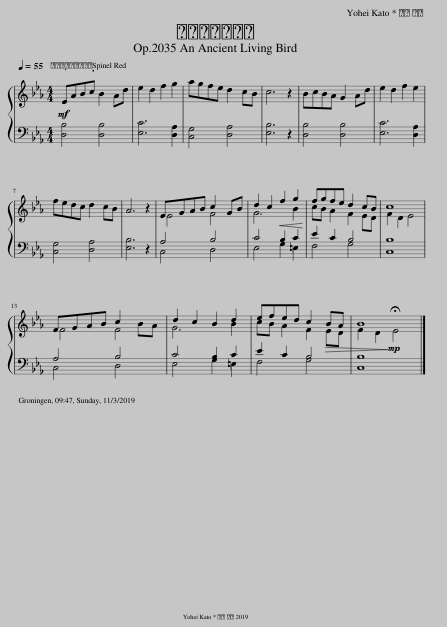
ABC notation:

X:1
%%score { ( 1 3 ) | ( 2 4 ) }
L:1/8
Q:1/4=55
M:4/4
I:linebreak $
K:Eb
V:1 treble
V:3 treble
V:2 bass
V:4 bass
V:1
!mf! EABc B2 Ad | e2 d2 f2 g2 | agfe d2 cB | c6 z2 | BcBA G2 Ad | %5
 e2 d2 f2 e2 |$ fedc d2 cB | A6 z2 | E4 F4 | G6 B2 | %10
 cB A2 F2 ED | F2 D2 E4 |$ F4 F4 | G6 B2 | cB A2 F2!>(! ED!>)! | %15
 F2 D2!mp! !fermata!E4 |] %16
V:2
 [D,B,]4 [D,B,]4 | [E,C]6 [D,A,]2 | [C,G,]4 [D,A,]4 | [E,B,]6 z2 | [D,B,]4 [D,B,]4 | %5
 [E,C]6 [D,A,]2 |$ [C,G,]4 [D,A,]4 | [E,B,]6 z2 | C,4 D,4 | E,4!<(! G,2 =E,2!<)! | %10
 F,4 G,4 | C,8 |$ C,4 D,4 | E,4 G,2 =E,2 | F,4 G,4 | %15
 C,8 |] %16
V:3
 x8 | x8 | x8 | x8 | x8 | %5
 x8 |$ x8 | x8 | EGAB c2 GB | d2 c2 f2 g2 | %10
 fgfe d2 cB | c8 |$ FGAB c2 BA | d2 c2 B2 d2 | efed c2 BA | %15
 B8 |] %16
V:4
 x8 | x8 | x8 | x8 | x8 | %5
 x8 |$ x8 | x8 | A,4 B,4 | C4 B,2 C2 | %10
 E2 C2 B,4 | B,8 |$ A,4 B,4 | C4 B,2 C2 | E2 C2 B,4 | %15
 B,8 |] %16
